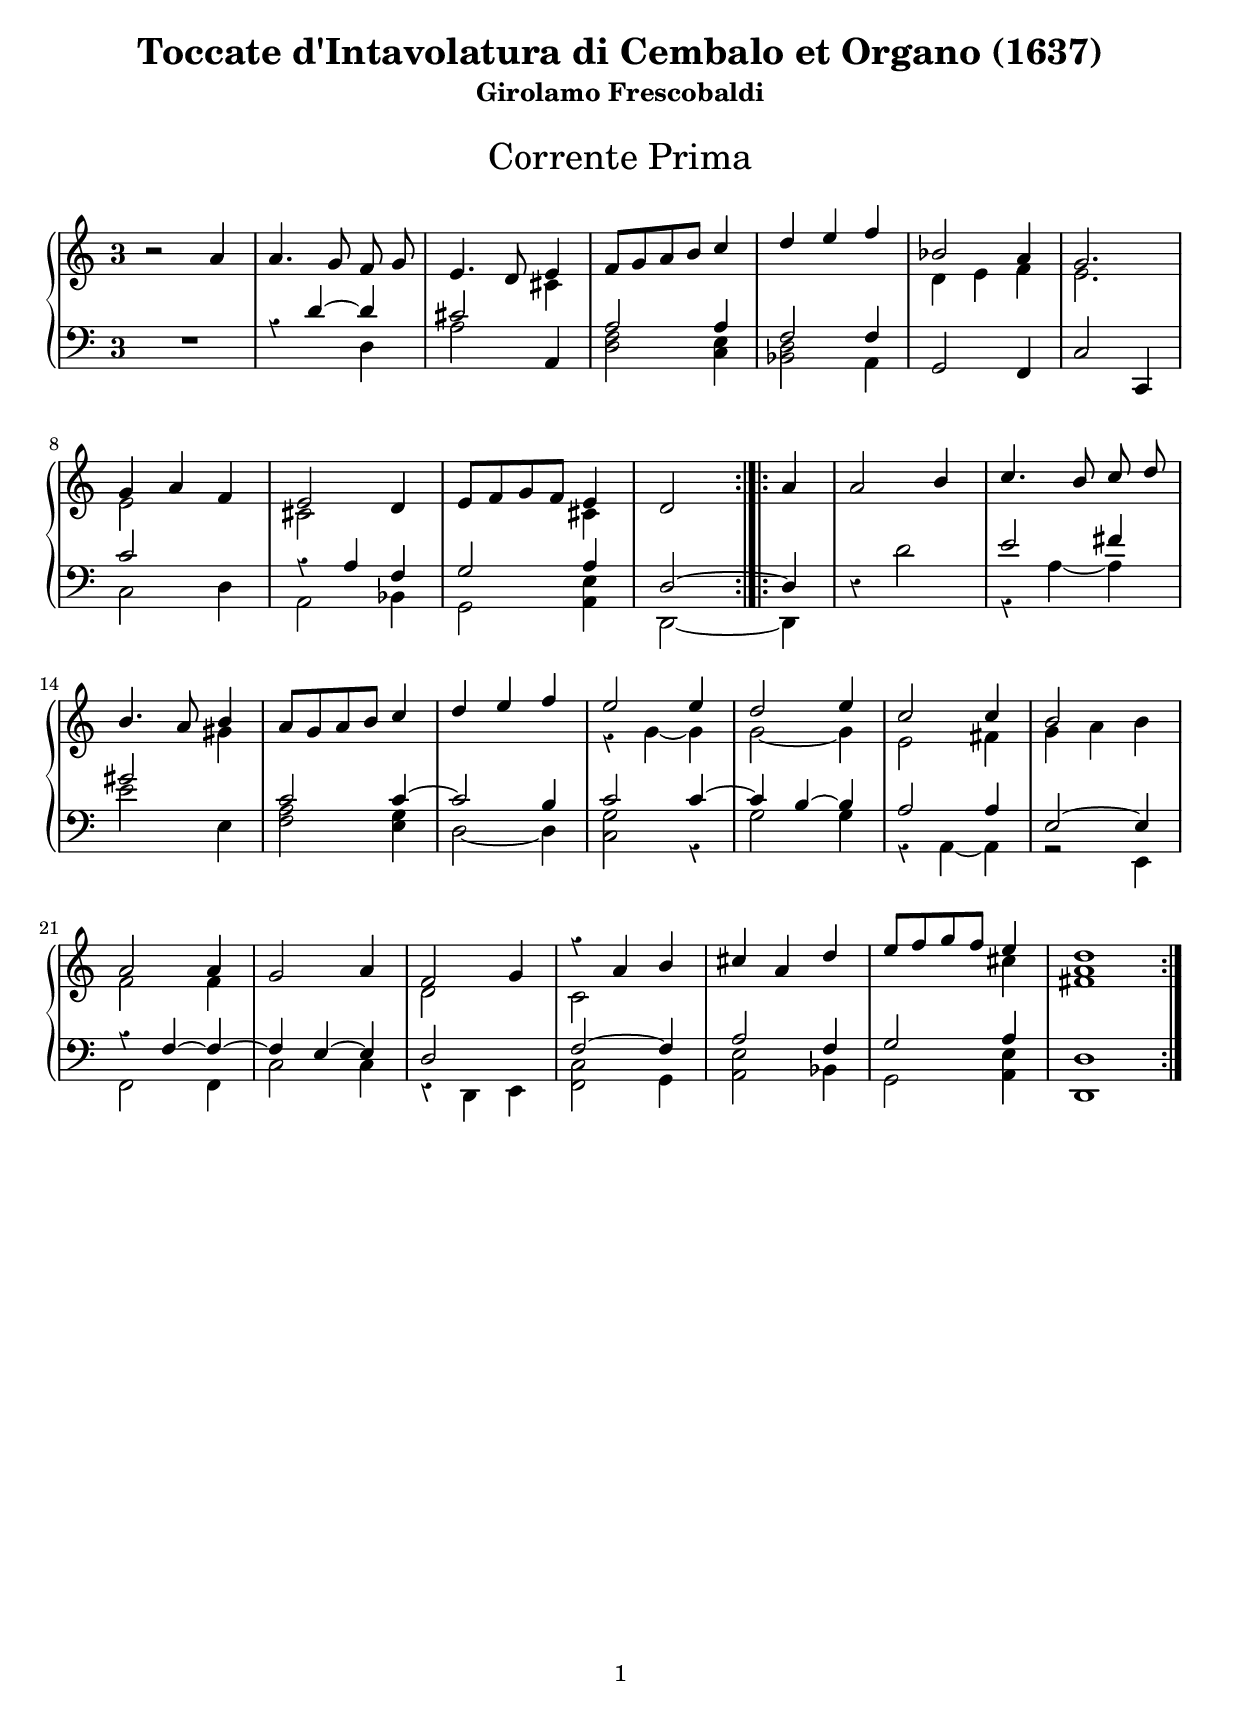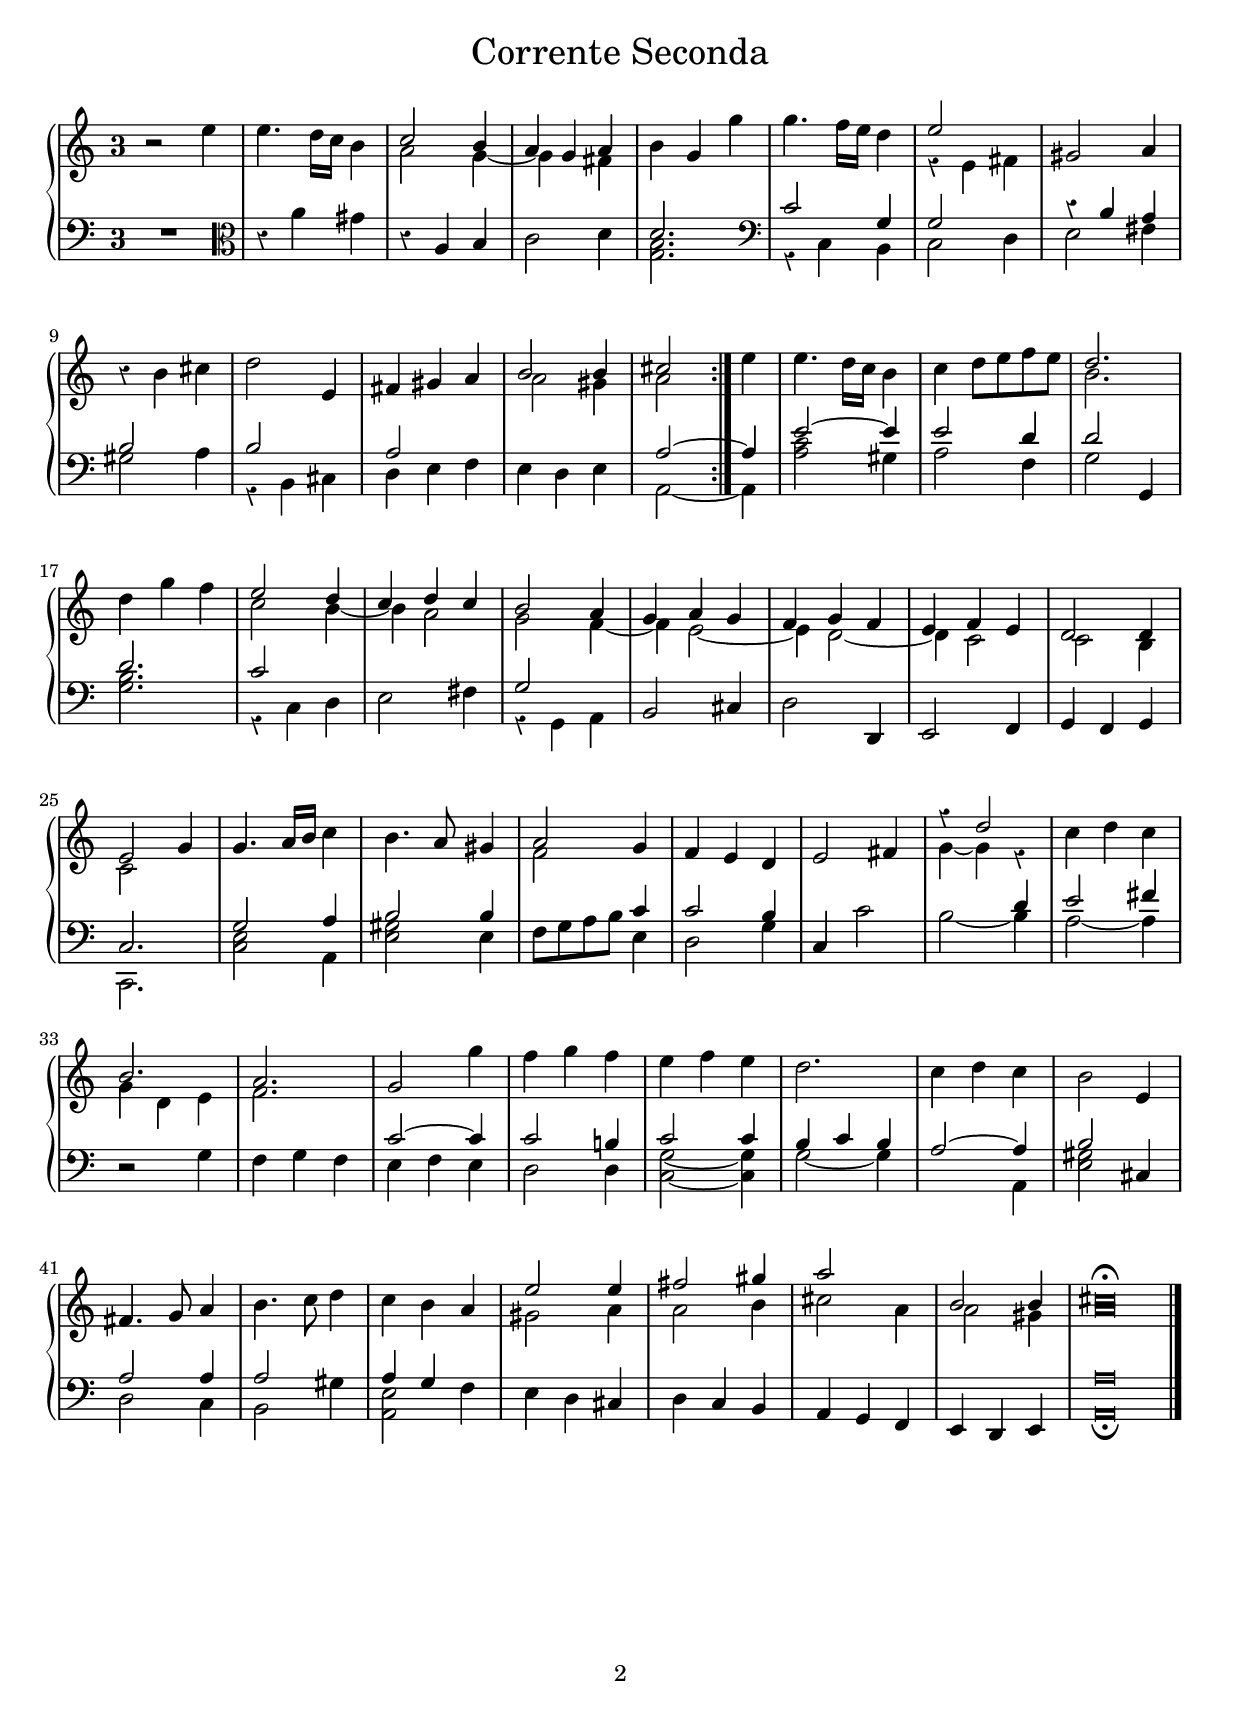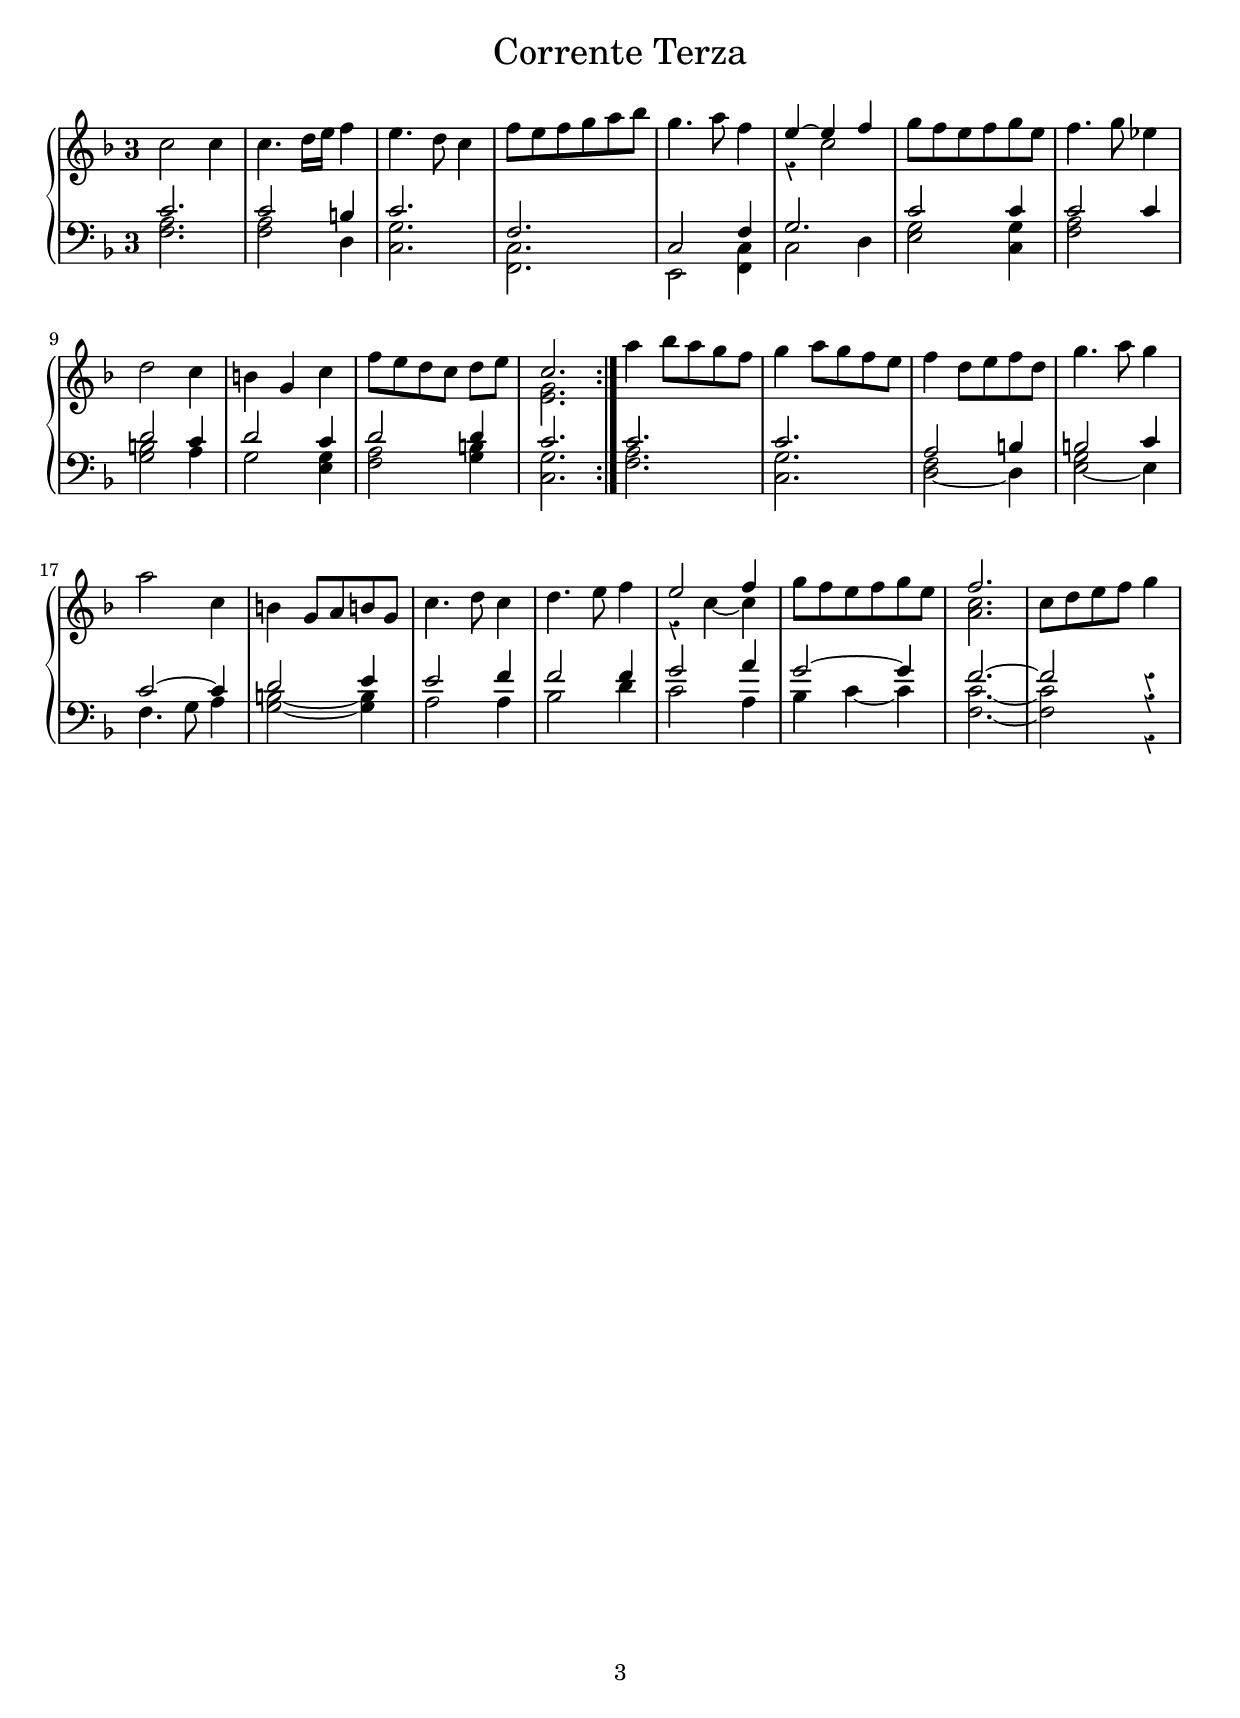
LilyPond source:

\version "2.18.2"
\language "english"

#(set-default-paper-size "a4")

\paper {
	top-margin = .9\cm
	bottom-margin = .8\cm
	%system-count = #6
	max-systems-per-page = 6
	ragged-bottom = ##t
	system-system-spacing #'basic-distance = #13
	print-all-headers = ##t

	% Page numbers bottom, centered
	% From Lilypond Notation Reference section 3.2.2 Custom titles headers and footers
	print-page-number = ##t
	print-first-page-number = ##t
	oddHeaderMarkup = \markup \null
	evenHeaderMarkup = \markup \null
	oddFooterMarkup = \markup {
		\fill-line {
			\on-the-fly \print-page-number-check-first
			\fromproperty #'page:page-number-string
		}
	}
	evenFooterMarkup = \oddFooterMarkup
	}

\layout {
 	indent = #0
}


% Global title
\header {
	title = "Toccate d'Intavolatura di Cembalo et Organo (1637)"
	subtitle = "Girolamo Frescobaldi"
	composer = " " % To make space below title
}


%%%%%%%%%%%%%%%%%%%%%%
%%  Corrente Prima  %%
%%%%%%%%%%%%%%%%%%%%%%

% Notes:
%
%   Bars 2,13: The separation of the groups of three eighth-notes in
%   the original has been preserved.
%

CorrI_upst = \relative c'' {
	\clef treble
	\time 3/4
	r2 a4 | a4. \autoBeamOff g8 f g \autoBeamOn |
	e4. d8 <<e4 \\ cs>>| \override Stem.direction=#UP f8 g a b c4 |
	d e f \revert Stem.directon | <<{bf,2 a4} \\ {d, e f}>> |
	<< g2. \\ e>> | \break << {g4 a} \\ e2>> f4 |
	<<e2 \\ cs>> d4 | e8 f g f <<e4 \\cs >> |
	d2 \bar ":|.|:" a'4 | a2 b4 |
	c4. \autoBeamOff b8 c d \autoBeamOn | \break b4. a8 <<b4 \\ gs>> |
	a8 g a b c4 | d e f |
	<<{e2 e4} \\ {r4 g, ~ g}>> | <<{d'2 e4} \\ {g,2 ~ g4}>> |
	<<{c2 c4} \\ {e,2 fs4}>> | <<{b2 s4} \\ {g4 a b}>> | \break
	<<{a2 a4} \\ {f2 f4}>> | g2 a4 |
	<<{f2 g4} \\ {d2 s4}>> | <<{r4 a' b} \\ {c,2 s4}>> |
	cs'4 a d | e8 f g f <<e4 \\ cs>> |
	<<d1*3/4 a fs>>
	\bar ":|."
	}

CorrI_downst = \relative c' {
	\clef bass
	R2. | << {r4 d ~ d } \\ {s2 d,4}>> |
	<<cs'2 \\ a>> a,4 | <<a'2 \\ f d>> <<a'4 \\ e c>> |
	<<f2 \\ d bf>> <<f'4 \\ a,>> | g2 f4 |
	c'2 c,4 | <<c''2 \\ c,>> d4 |
	<<{r a'4 f} \\ {a,2 bf4}>> | <<g'2 \\ g,>> <<a'4 \\ e a,>> |
	<<{d2 ~ d4} \\ {d,2 ~ d4}>> | r4 d''2 |
	<<{e2 fs4} \\ {r4 a, ~ a}>> | <<gs'2 \\ e>> e,4 |
	<<c'2 \\ a f>> <<c'4 ~ \\ g e>> | <<c'2 \\ d, ~>> <<b'4 \\ d,>> |
	<<c'2 \\ g c,>> <<c'4 ~ \\ r>> | <<{c4 b ~ b} \\ {g2 g4}>> |
	<<{a2 a4} \\ {r4 a, ~ a}>> | <<{e'2 ~ e4} \\ {r2 e,4}>> |
	<<{r4 f' ~ f ~} \\ {f,2 f4}>> | <<{f'4 e ~ e} \\ {c2 c4}>> |
	<<{d2 s4} \\ {r4 d, e}>> | <<f'2 ~ \\ c f,>> <<f'4 \\ g,>> |
	<<a'2 \\ e a,>> <<f'4 \\ bf,>> | <<g'2 \\ g,>> <<a'4 \\ e a,>> |
	<<d1*3/4 d,>>
	}


\score {
	\header {
		title = \markup {\medium "Corrente Prima" }
		composer = ##f
		subtitle = ##f
	}
	\new PianoStaff <<
	\new Staff = "up" {
		#(set-accidental-style 'forget)
		\override Staff.TimeSignature.style = #'single-digit
		\override Staff.Rest.style = #'classical
		\override Staff.NoteHead.style = #'baroque
		\override Script.padding = #0.55
		\CorrI_upst
		}
	\new Staff = "down" {
		#(set-accidental-style 'forget)
		\override Staff.TimeSignature.style = #'single-digit
		\override Staff.Rest.style = #'classical
		\override Staff.NoteHead.style = #'baroque
		\override Script.padding = #0.2
		\CorrI_downst
		}
	>>
}


\pageBreak

%%%%%%%%%%%%%%%%%%%%%%%%
%%  Corrente Seconda  %%
%%%%%%%%%%%%%%%%%%%%%%%%

% Notes:
%
%   Bars 1-5: No change of clef is required in the original publication
%   since the left hand is written on 8 lines extending up to the G
%   above middle-C. For this transcription, the alto-clef was used as
%   it is reasonably familiar and it corresponds to the top section of
%   the original staff (top line is the G above middle-C).
%
%   Bar 25: There is a mark attached to the stem of the E which could
%   be a partially written G. However, in this notation chords
%   typically have a stem on each note head, rather than one for the
%   whole chord as in modern notation (see, for example, Corrente
%   Terza, bar 23, RH). Therefore the possibility of this G being
%   present has been rejected for this transcription.
%
%   Bar 36: B natural marked as B sharp in the original.  This
%   corresponds to the notational convention of the time in which a
%   sharp, rather than a natural, cancelled a flat.
%

CorrII_upst = \relative c'' {
	\clef treble
	\time 3/4
	r2 e4 | e4. d16 c b4 |
	<<{c2 b4} \\ {a2 g4 ~ }>> | <<a \\ g>> g <<a \\ fs>> |
	b g g' | g4. f16 e d4 |
	<<{e2 s4} \\ {r4 e, fs}>> | gs2 a4 | \break
	r b cs | d2 e,4 |
	fs gs a | <<{b2 b4} \\ {a2 gs4}>> |
	<<cs2 \\ a>> \bar ":|." e'4 | e4. d16 c b4 |
	c4 d8 e f e | <<d2. \\ b>> | \break
	d4 g f | <<{e2 d4} \\ {c2 b4~}>> |
	<<{c4 d c} \\ {b4 a2}>> | <<{b2 a4} \\ {g2 f4~}>> |
	<<{g4 a g} \\ {f4 e2~}>> | <<{f4 g f} \\ {e4 d2~}>> |
	<<{e4 f e} \\ {d4 c2}>> | <<{d2 d4} \\ {c2 b4}>> | \break
	<<{e2 g4} \\ {c,2 s4}>> | g'4. a16 b c4 |
	b4. a8 gs4 | <<{a2 g4} \\ {f2 s4}>> |
	f4 e d | e2 fs4 |
	<<{r4 d'2} \\ {g,4 ~ g r}>> | c4 d c | \break
	<<b2. \\ {g4 d e}>> | <<a2. \\ f>> |
	g2 g'4 | f g f |
	e f e | d2. |
	c4 d c | b2 e,4 | \break
	fs4. g8 a4 | b4. c8 d4 |
	c b a | <<{e'2 e4} \\ {gs,2 a4}>> |
	<<{fs'2 gs4} \\ {a,2 b4}>> | <<{a'2 s4} \\ {cs,2 a4}>> |
	<<{b2 b4} \\ {a2 gs4}>> | <<cs\breve*3/8\fermata \\ a>>
	\bar "|."
	}

CorrII_downst = \relative c'' {
	\clef bass
	R2. | \clef alto r4 a gs |
	r a, b | c2 d4 |
	<<d2. \\ b g>> | \clef bass <<{c2 g4} \\ {r4 c, b}>> |
	<< g'2 \\ c, >> d4 | <<{r4 b' a} \\ {e2 fs4}>> |
	<<b2 \\ gs>> a4 | <<{b2 s4} \\ {r4 b, cs}>> |
	<<{a'2 s4} \\ {d,4 e f}>> | e d e |
	<<{a2 ~ a4} \\ {a,2 ~ a4}>> | <<e''2 ~ \\ c a>> <<e'4 \\ gs,>> |
	<<{e'2 d4} \\ {a2 f4}>> | <<d'2 \\ g,>> g,4 |
	<<d''2. \\ b g>> | <<{c2 s4} \\ {r4 c, d}>> |
	e2 fs4 | <<{g2 s4} \\ {r4 g, a}>> |
	b2 cs4 | d2 d,4 |
	e2 f4 | g f g |
	<<c2. \\ c,>> | <<g''2 \\ e  c>> <<a'4 \\ a,>> |
	<<b'2 \\ gs  e>> <<b'4 \\ e,>> | f8 g a b << c4 \\ e,>> |
	<<{c'2 b4} \\ {d,2 g4}>> | c,4 c'2 |
	<<{s2 d4} \\ {b2 ~ b4}>> | <<{e2 fs4} \\ {a,2 ~ a4}>> |
	r2 g4 | f g f |
	<<{c'2 ~ c4} \\ {e,4 f e}>> | <<{c'2 b!4} \\ {d,2 d4}>> |
	<<{c'2 c4} \\ {g2 ~ g4} {c,2 ~ c4}>> | <<{b'4 c b} \\ {g2 ~ g4}>> |
	<<{a2 ~ a4} \\ {s2 a,4}>> | <<b'2 \\ gs e>> cs4 |
	<<{a'2 a4} \\ {d,2 c4}>> | <<a'2 \\ b,>> gs'4 |
	<<{a4 g} \\ e2 a,>> f'4 | e4 d cs |
	d c b | a g f |
	e d e | <<a'\breve*3/8 \\ a,\fermata>>
	}


\score {
	\header {
		title = \markup {\medium "Corrente Seconda" }
		composer = ##f
		subtitle = ##f
	}
	\new PianoStaff <<
	\new Staff = "up" {
		#(set-accidental-style 'forget)
		\override Staff.TimeSignature.style = #'single-digit
		\override Staff.Rest.style = #'classical
		\override Staff.NoteHead.style = #'baroque
		\override Script.padding = #0.55
		\CorrII_upst
		}
	\new Staff = "down" {
		#(set-accidental-style 'forget)
		\override Staff.TimeSignature.style = #'single-digit
		\override Staff.Rest.style = #'classical
		\override Staff.NoteHead.style = #'baroque
		\override Script.padding = #0.2
		\CorrII_downst
		}
	>>
}


\pageBreak

%%%%%%%%%%%%%%%%%%%%%%
%%  Corrente Terza  %%
%%%%%%%%%%%%%%%%%%%%%%

CorrIII_upst = \relative c'' {
	\clef treble
	\key f \major
	\time 3/4
	c2 c4 | c4. d16 e f4 |
	e4. d8 c4 | f8 e f g a bf |
	g4. a8 f4 | << {e4 ~ e f} \\ {r4 c2}>> |
	g'8 f e f g e | f4. g8 ef4 |
	d2 c4 | b g c |
	f8 e d c d[ e] | <<c2. \\ g e>> |
	\bar ":|."
	a'4 bf8  a g f | g4 a8 g f e |
	f4 d8 e f d | g4. a8 g4 |
	a2 c,4 | b g8 a b! g |
	c4. d8 c4 | d4. e8 f4 |
	<<{e2 f4} \\ {r4 c ~ c}>> | g'8 f e f g e |
	<<f2. \\ c a>> | c8 d e f g4 |
	}

CorrIII_downst = \relative c' {
	\clef bass
	\key f \major
	<<c2. \\ a f>> | <<c'2 \\ a f>> <<b4 \\ d,>> |
	<<c'2. \\ g c,>> | <<f2. \\ c f,>> |
	<<c'2 \\ e,>> <<f'4 \\ c f,>> | << g'2. \\ {c,2 d4}>> |
	<<c'2 \\ g e>> <<c'4 \\ g c,>> | <<c'2 \\ a f>> <<c'4 \\ s>> |
	<<d2 \\ b g>> <<c4 \\ a>> | <<d2 \\ g,>> <<c4 \\ g e>> |
	<<d'2 \\ a f>> <<d'4 \\ b g>> | <<c2. \\ g c,>> |
	<<c'2. \\ a f>> | <<c'2. \\ g c,>> |
	<<a'2 \\ f d~>> <<b'4 \\ d,>> | <<b'2 \\ g e~>> <<c'4 \\ e,>> |
	<<{c'2~ c4} \\ {f,4. g8 a4}>> | <<d2 \\ b~ g~>> <<e'4 \\ b g>> |
	<<{e'2 f4} \\ {a,2 a4}>> | <<{f'2 f4} \\ {bf,2 d4}>> |
	<<{g2 a4} \\ {c,2 a4}>> | <<{g'2 ~ g4} \\ {bf,4 c ~ c}>> |
	<<f2. ~ \\ c ~ f, ~ >> | <<f'2 \\ c f,>> <<r4 \\ r \\ r >> |
	}


\score {
	\header {
		title = \markup {\medium "Corrente Terza" }
		composer = ##f
		subtitle = ##f
	}
	\new PianoStaff <<
	\new Staff = "up" {
		#(set-accidental-style 'forget)
		\override Staff.TimeSignature.style = #'single-digit
		\override Staff.Rest.style = #'classical
		\override Staff.NoteHead.style = #'baroque
		\override Script.padding = #0.55
		\CorrIII_upst
		}
	\new Staff = "down" {
		#(set-accidental-style 'forget)
		\override Staff.TimeSignature.style = #'single-digit
		\override Staff.Rest.style = #'classical
		\override Staff.NoteHead.style = #'baroque
		\override Script.padding = #0.2
		\CorrIII_downst
		}
	>>
}

